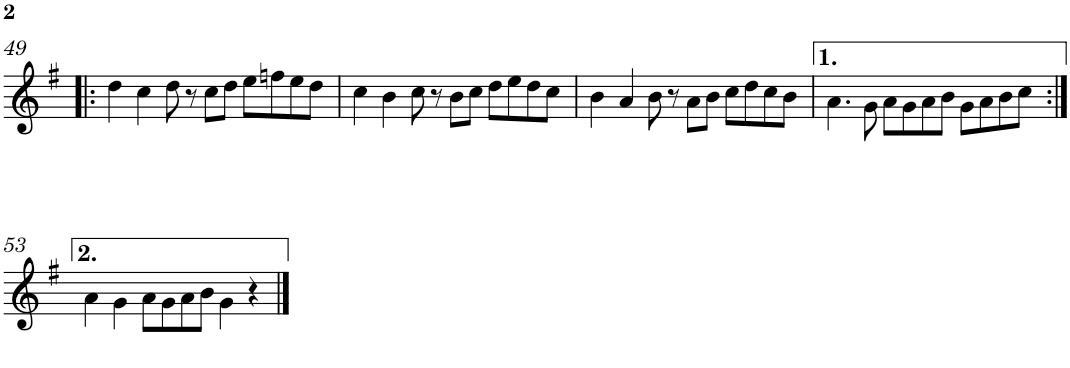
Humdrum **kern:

**kern
*part1
*staff1
*I"Piano
*I'Pno.
!!LO:PB:g=z
*clefG2
*k[f#]
*M6/4
=49!|:
4dd\
4cc\
8dd\
8r
8cc\L
8dd\J
8ee\L
8ffn\
8ee\
8dd\J
=50
4cc\
4b\
8cc\
8r
8b\L
8cc\J
8dd\L
8ee\
8dd\
8cc\J
=51
4b\
4a/
8b\
8r
8a\L
8b\J
8cc\L
8dd\
8cc\
8b\J
=52
4.a\
8g\
8a\L
8g\
8a\
8b\J
8g\L
8a\
8b\
8cc\J
!!LO:LB:g=z
=53:|!
4a\
4g\
8a\L
8g\
8a\
8b\J
4g\
4r
==
*-
